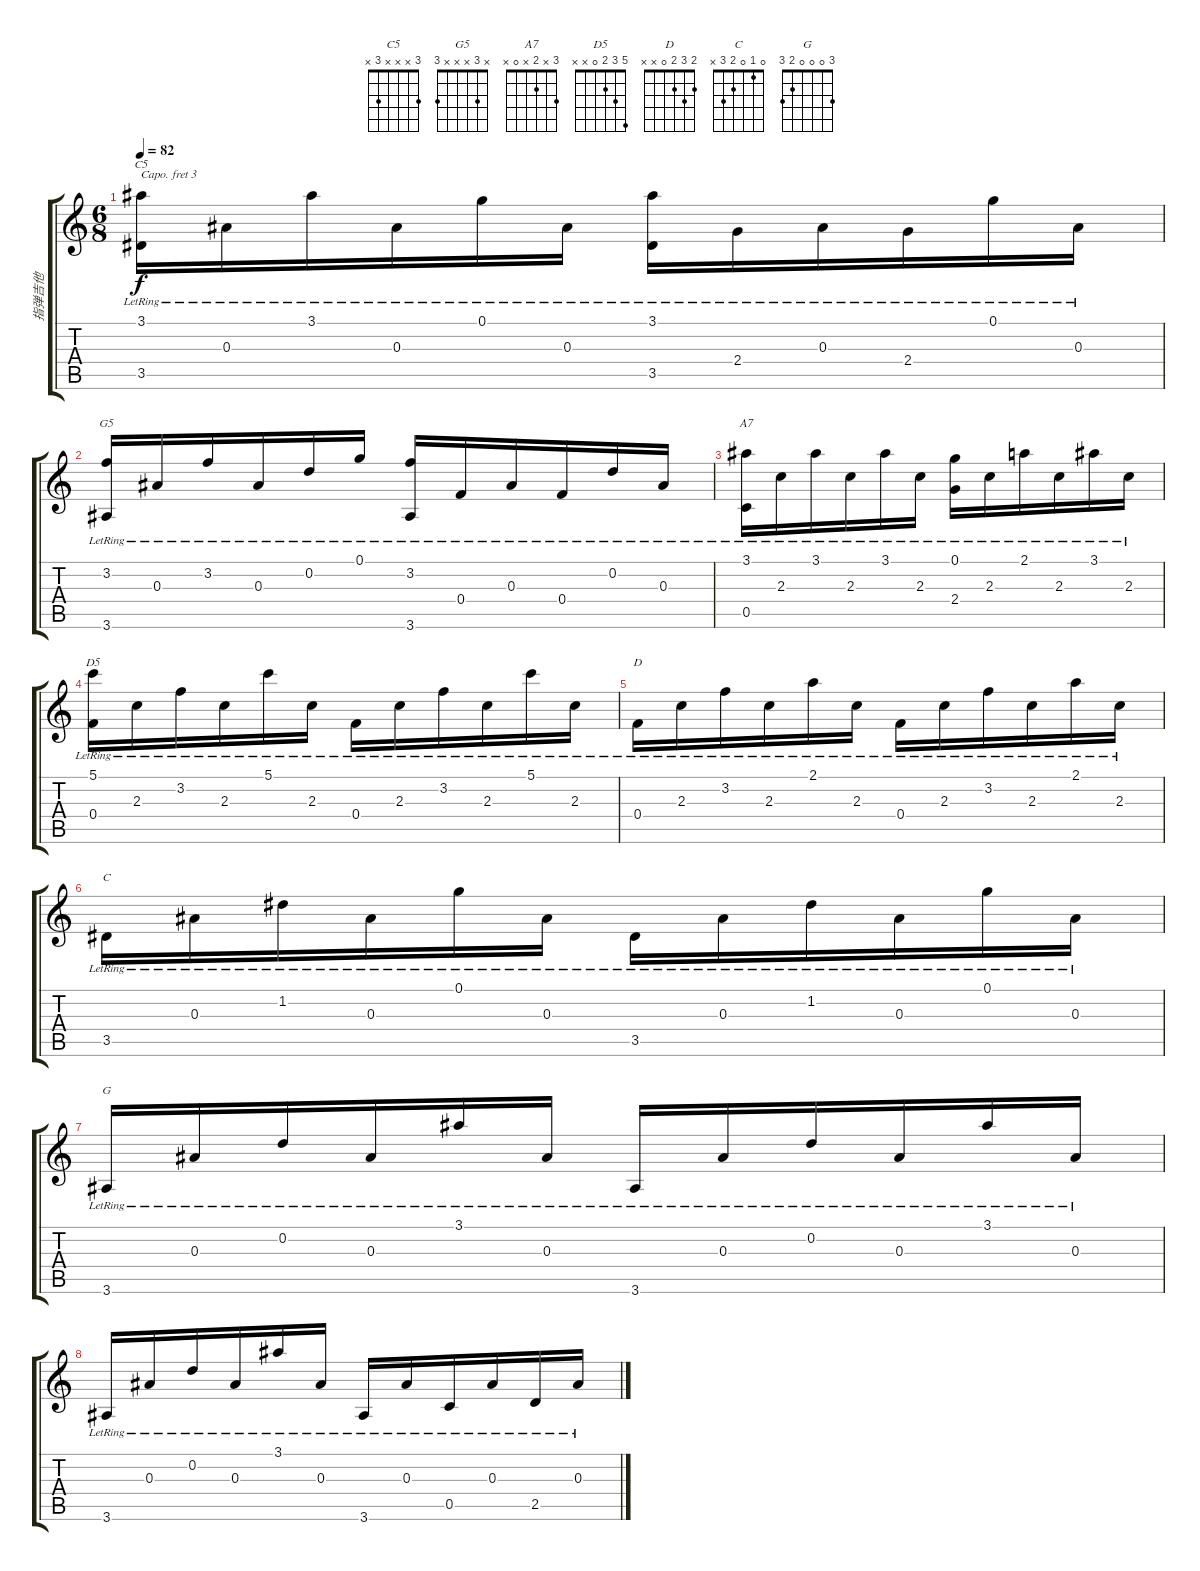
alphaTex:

\track ("指弹吉他" "指弹吉他") {instrument acousticguitarnylon}
\staff {score tabs}
\capo 3
\tuning (E4 B3 G3 D3 A2 E2) {hide}
\chord ("C5" 3 x x x 3 x)
\chord ("G5" x 3 x x x 3)
\chord ("A7" 3 x 2 x 0 x)
\chord ("D5" 5 3 2 0 x x)
\chord ("D" 2 3 2 0 x x)
\chord ("C" 0 1 0 2 3 x)
\chord ("G" 3 0 0 0 2 3)
\ts (6 8)
\tempo 82
\clef g2
\ks c
(3.1{lr} 3.5{lr}).16{ch "C5" dy f} 0.3{lr}.16 3.1{lr}.16 0.3{lr}.16 0.1{lr}.16 0.3{lr}.16 (3.1{lr} 3.5{lr}).16 2.4{lr}.16 0.3{lr}.16 2.4{lr}.16 0.1{lr}.16 0.3{lr}.16 |
(3.2{lr} 3.6{lr}).16{ch "G5"} 0.3{lr}.16 3.2{lr}.16 0.3{lr}.16 0.2{lr}.16 0.1{lr}.16 (3.2{lr} 3.6{lr}).16 0.4{lr}.16 0.3{lr}.16 0.4{lr}.16 0.2{lr}.16 0.3{lr}.16 |
(3.1{lr} 0.5{lr}).16{ch "A7"} 2.3{lr}.16 3.1{lr}.16 2.3{lr}.16 3.1{lr}.16 2.3{lr}.16 (0.1{lr} 2.4{lr}).16 2.3{lr}.16 2.1{lr}.16 2.3{lr}.16 3.1{lr}.16 2.3{lr}.16 |
(5.1{lr} 0.4{lr}).16{ch "D5"} 2.3{lr}.16 3.2{lr}.16 2.3{lr}.16 5.1{lr}.16 2.3{lr}.16 0.4{lr}.16 2.3{lr}.16 3.2{lr}.16 2.3{lr}.16 5.1{lr}.16 2.3{lr}.16 |
0.4{lr}.16{ch "D"} 2.3{lr}.16 3.2{lr}.16 2.3{lr}.16 2.1{lr}.16 2.3{lr}.16 0.4{lr}.16 2.3{lr}.16 3.2{lr}.16 2.3{lr}.16 2.1{lr}.16 2.3{lr}.16 |
3.5{lr}.16{ch "C"} 0.3{lr}.16 1.2{lr}.16 0.3{lr}.16 0.1{lr}.16 0.3{lr}.16 3.5{lr}.16 0.3{lr}.16 1.2{lr}.16 0.3{lr}.16 0.1{lr}.16 0.3{lr}.16 |
3.6{lr}.16{ch "G"} 0.3{lr}.16 0.2{lr}.16 0.3{lr}.16 3.1{lr}.16 0.3{lr}.16 3.6{lr}.16 0.3{lr}.16 0.2{lr}.16 0.3{lr}.16 3.1{lr}.16 0.3{lr}.16 |
3.6{lr}.16 0.3{lr}.16 0.2{lr}.16 0.3{lr}.16 3.1{lr}.16 0.3{lr}.16 3.6{lr}.16 0.3{lr}.16 0.5{lr}.16 0.3{lr}.16 2.5{lr}.16 0.3{lr}.16
